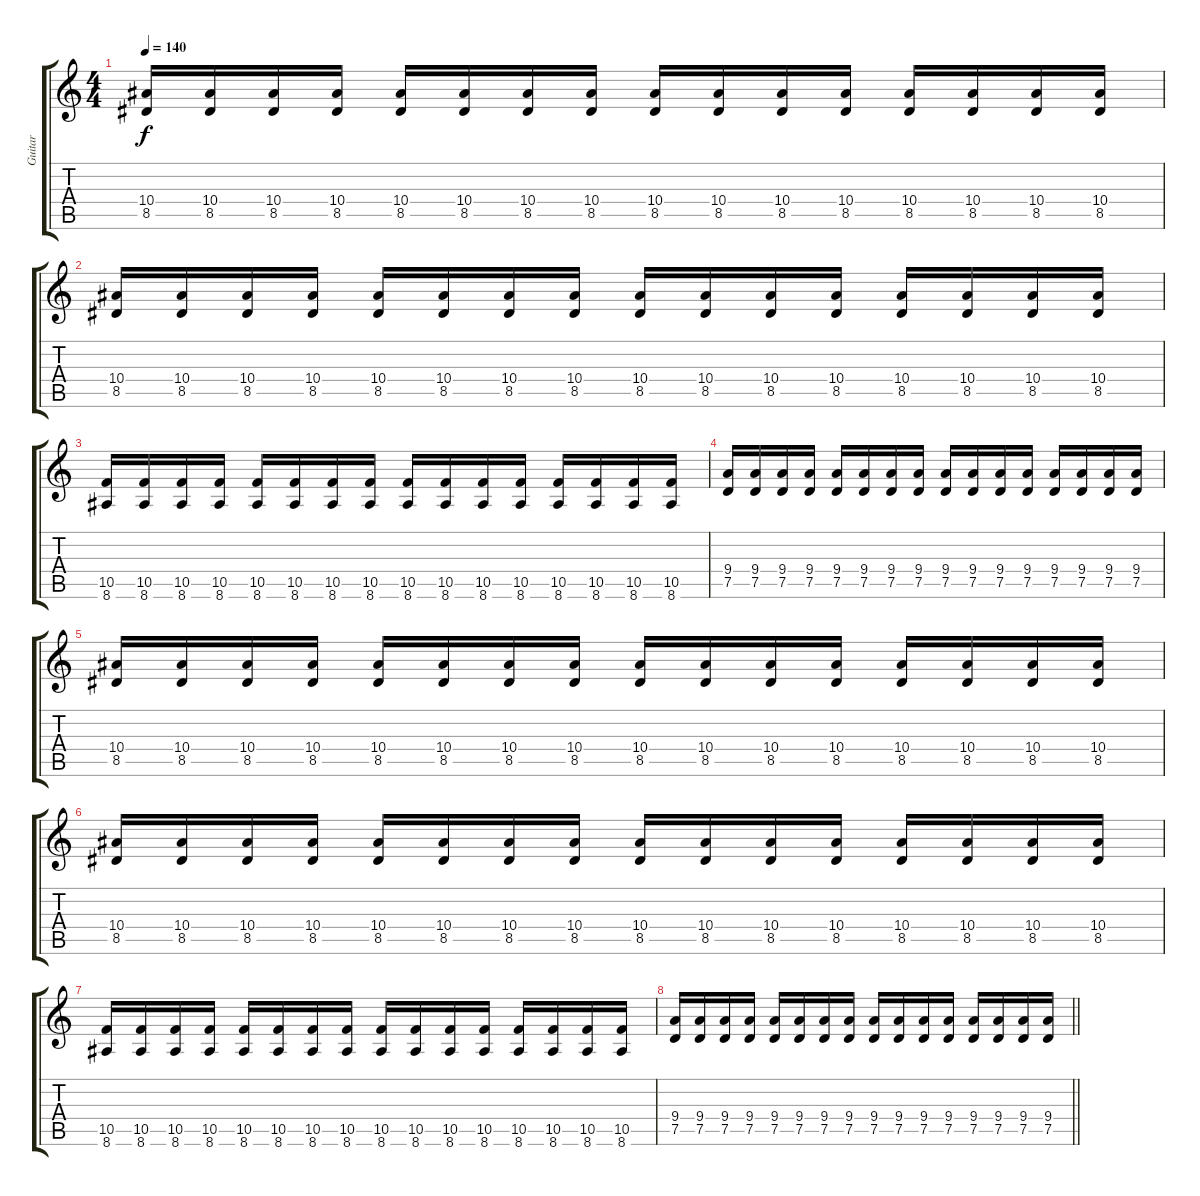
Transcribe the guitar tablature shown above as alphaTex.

\track ("Guitar" "Guitar") {instrument distortionguitar}
\staff {score tabs}
\tuning (D4 A3 F3 C3 G2 D2) {hide}
\ts (4 4)
\tempo 140
\clef g2
\ks c
(10.4 8.5).16{dy f} (10.4 8.5).16 (10.4 8.5).16 (10.4 8.5).16 (10.4 8.5).16 (10.4 8.5).16 (10.4 8.5).16 (10.4 8.5).16 (10.4 8.5).16 (10.4 8.5).16 (10.4 8.5).16 (10.4 8.5).16 (10.4 8.5).16 (10.4 8.5).16 (10.4 8.5).16 (10.4 8.5).16 |
(10.4 8.5).16 (10.4 8.5).16 (10.4 8.5).16 (10.4 8.5).16 (10.4 8.5).16 (10.4 8.5).16 (10.4 8.5).16 (10.4 8.5).16 (10.4 8.5).16 (10.4 8.5).16 (10.4 8.5).16 (10.4 8.5).16 (10.4 8.5).16 (10.4 8.5).16 (10.4 8.5).16 (10.4 8.5).16 |
(10.5 8.6).16 (10.5 8.6).16 (10.5 8.6).16 (10.5 8.6).16 (10.5 8.6).16 (10.5 8.6).16 (10.5 8.6).16 (10.5 8.6).16 (10.5 8.6).16 (10.5 8.6).16 (10.5 8.6).16 (10.5 8.6).16 (10.5 8.6).16 (10.5 8.6).16 (10.5 8.6).16 (10.5 8.6).16 |
(9.4 7.5).16 (9.4 7.5).16 (9.4 7.5).16 (9.4 7.5).16 (9.4 7.5).16 (9.4 7.5).16 (9.4 7.5).16 (9.4 7.5).16 (9.4 7.5).16 (9.4 7.5).16 (9.4 7.5).16 (9.4 7.5).16 (9.4 7.5).16 (9.4 7.5).16 (9.4 7.5).16 (9.4 7.5).16 |
(10.4 8.5).16 (10.4 8.5).16 (10.4 8.5).16 (10.4 8.5).16 (10.4 8.5).16 (10.4 8.5).16 (10.4 8.5).16 (10.4 8.5).16 (10.4 8.5).16 (10.4 8.5).16 (10.4 8.5).16 (10.4 8.5).16 (10.4 8.5).16 (10.4 8.5).16 (10.4 8.5).16 (10.4 8.5).16 |
(10.4 8.5).16 (10.4 8.5).16 (10.4 8.5).16 (10.4 8.5).16 (10.4 8.5).16 (10.4 8.5).16 (10.4 8.5).16 (10.4 8.5).16 (10.4 8.5).16 (10.4 8.5).16 (10.4 8.5).16 (10.4 8.5).16 (10.4 8.5).16 (10.4 8.5).16 (10.4 8.5).16 (10.4 8.5).16 |
(10.5 8.6).16 (10.5 8.6).16 (10.5 8.6).16 (10.5 8.6).16 (10.5 8.6).16 (10.5 8.6).16 (10.5 8.6).16 (10.5 8.6).16 (10.5 8.6).16 (10.5 8.6).16 (10.5 8.6).16 (10.5 8.6).16 (10.5 8.6).16 (10.5 8.6).16 (10.5 8.6).16 (10.5 8.6).16 |
\barLineRight lightlight
(9.4 7.5).16 (9.4 7.5).16 (9.4 7.5).16 (9.4 7.5).16 (9.4 7.5).16 (9.4 7.5).16 (9.4 7.5).16 (9.4 7.5).16 (9.4 7.5).16 (9.4 7.5).16 (9.4 7.5).16 (9.4 7.5).16 (9.4 7.5).16 (9.4 7.5).16 (9.4 7.5).16 (9.4 7.5).16
